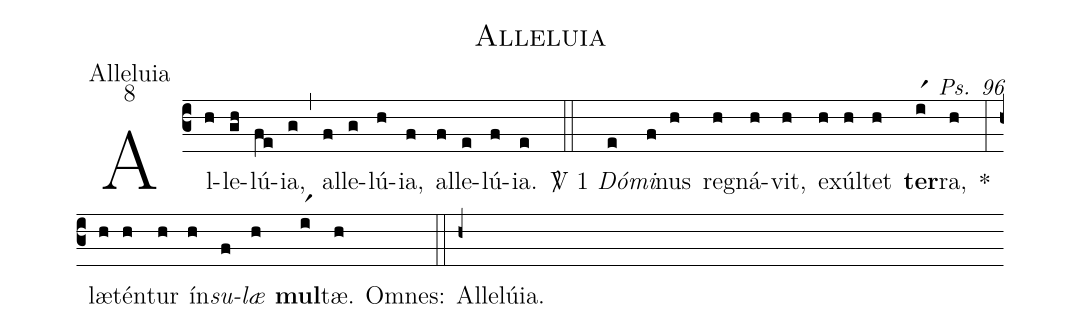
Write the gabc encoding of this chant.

name:Alleluia;
office-part:Alleluia;
mode:8;
commentary:Ps. 96;
%%
(c3) Al(h)le(gh)lú(fe)ia,(g) (,) al(f)le(g)lú(h)ia,(f) al(f)le(e)lú(f)ia.(e) (::) <sp>V/</sp> 1 {<i>Dó</i>}(e)<i>mi</i>(f)nus(h) re(h)gná(h)vit,(h) ex(h)úl(h)tet(h) <b>ter</b>(ir1)ra,(h) *(:) læ(h)tén(h)tur(h) ín(h)<i>su</i>(f)<i>læ</i>(h) <b>mul</b>(ir1)tæ.(h) {O}mnes: Allelúia.(::h+)
